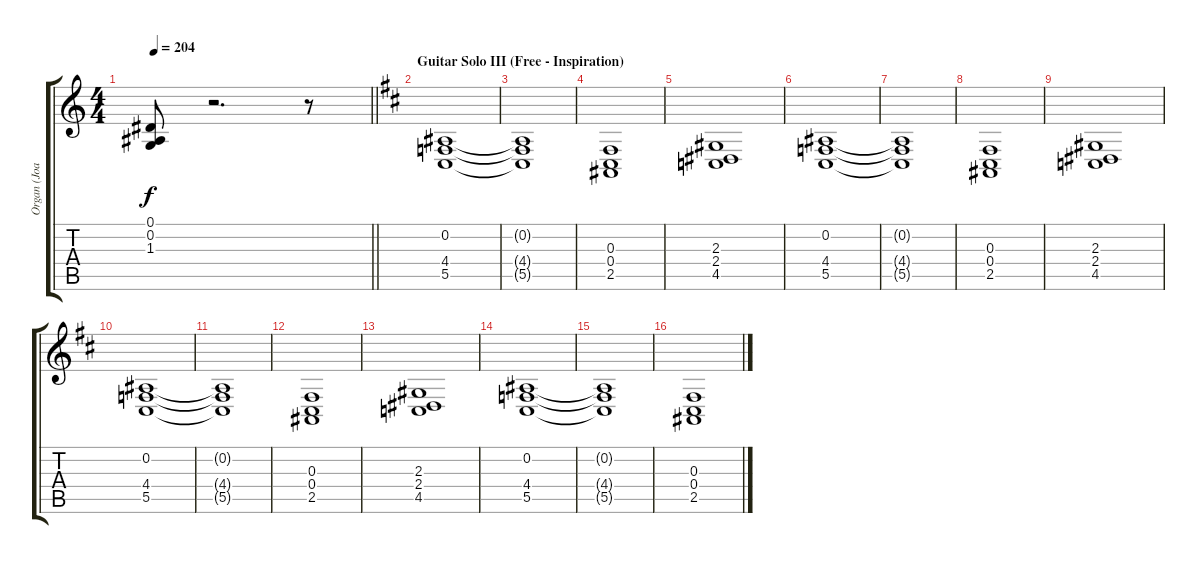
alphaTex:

\track ("Organ (Joakim Svalberg)" "Organ (Joa") {instrument churchorgan}
\staff {score tabs}
\tuning (Eb4 Bb3 Gb3 Db3 Ab2 Eb2) {hide}
\ts (4 4)
\tempo 204
\clef g2
\barLineRight lightlight
\ks c
(0.1 0.2 1.3).8{dy f} r.2{d} r.8 |
\section ("" "Guitar Solo III (Free - Inspiration)")
\ks d
(0.2 4.4 5.5).1 |
(0.2{t} 4.4{t} 5.5{t}).1 |
(0.3 0.4 2.5).1 |
(2.3 2.4 4.5).1 |
(0.2 4.4 5.5).1 |
(0.2{t} 4.4{t} 5.5{t}).1 |
(0.3 0.4 2.5).1 |
(2.3 2.4 4.5).1 |
(0.2 4.4 5.5).1 |
(0.2{t} 4.4{t} 5.5{t}).1 |
(0.3 0.4 2.5).1 |
(2.3 2.4 4.5).1 |
(0.2 4.4 5.5).1 |
(0.2{t} 4.4{t} 5.5{t}).1 |
(0.3 0.4 2.5).1
